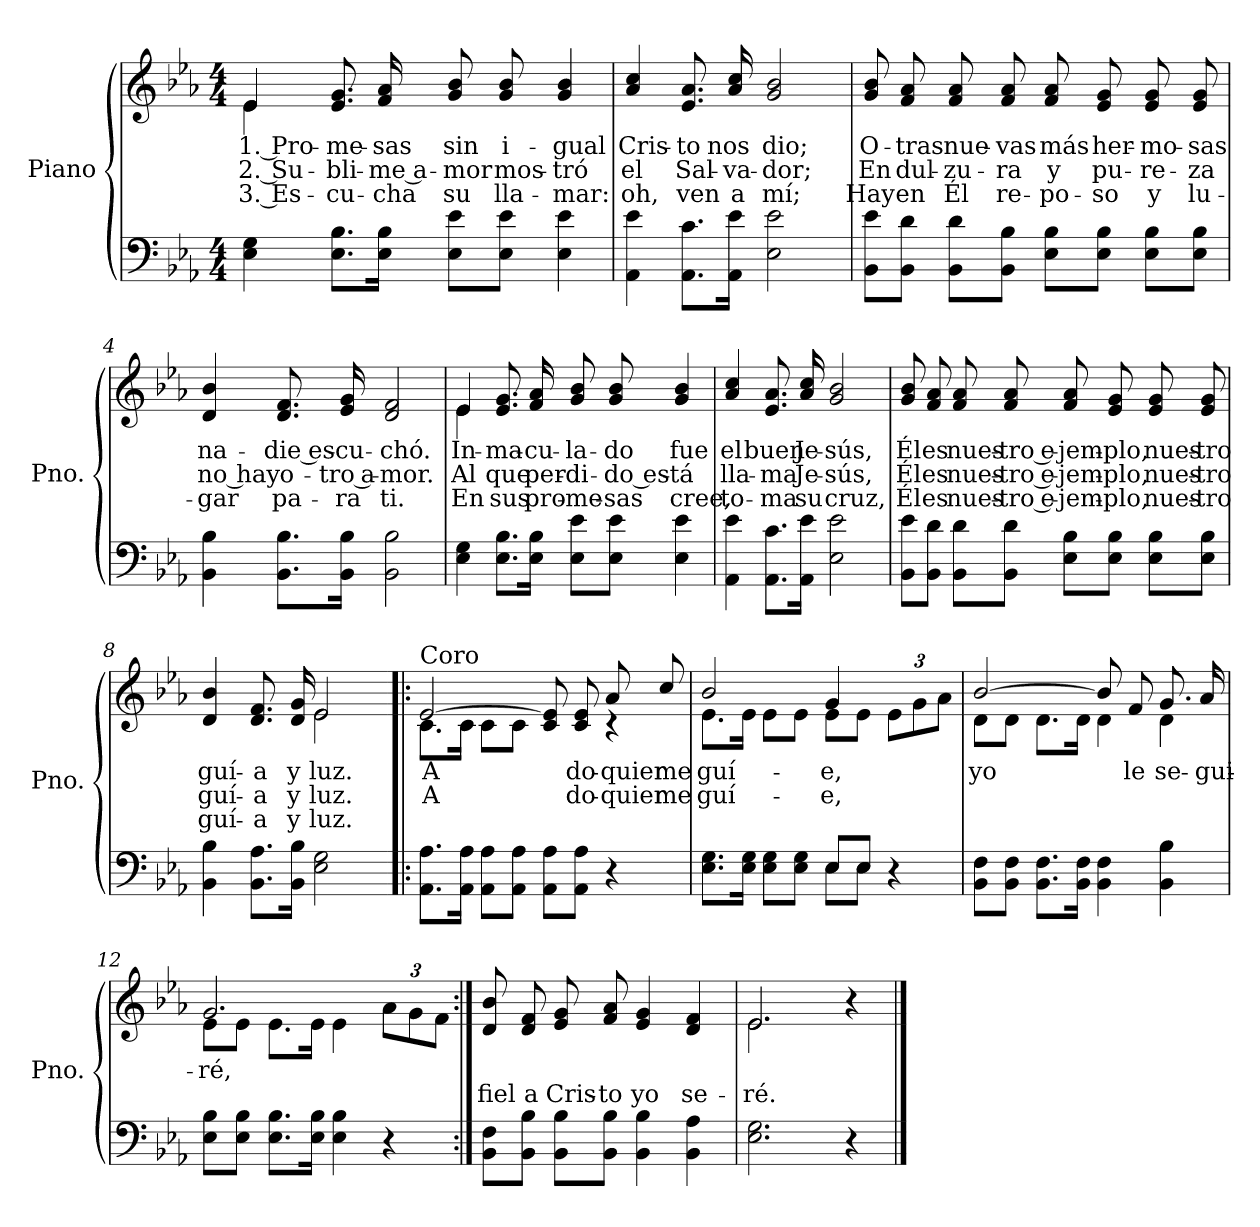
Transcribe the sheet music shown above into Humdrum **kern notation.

**kern	**kern	**text	**text	**text
*part1	*part1	*part1	*part1	*part1
*staff2	*staff1	*staff1	*staff1	*staff1
*I"Piano	*	*	*	*
*I'Pno.	*	*	*	*
*stria5	*stria5	*	*	*
*clefF4	*clefG2	*	*	*
*k[b-e-a-]	*k[b-e-a-]	*	*	*
*M4/4	*M4/4	*	*	*
=1	=1	=1	=1	=1
!	!	!LO:LY:b	!LO:LY:b	!LO:LY:b
*	*^	*	*	*
4E-\ 4G\	4e-/	4e-\	1. Pro-	2. Su-	3. Es-
!	!	!	!LO:LY:b	!LO:LY:b	!LO:LY:b
8.E-\ 8.B-\L	8.e-/ 8.g/	2.ryy	-me-	-bli-	-cu-
!	!	!	!LO:LY:b	!LO:LY:b	!LO:LY:b
16E-\ 16B-\Jk	16f/ 16a-/	.	-sas	-me a-	-cha
!	!	!	!LO:LY:b	!LO:LY:b	!LO:LY:b
8E-\ 8e-\L	8g/ 8b-/	.	sin	-mor	su
!	!	!	!LO:LY:b	!LO:LY:b	!LO:LY:b
8E-\ 8e-\J	8g/ 8b-/	.	i-	mos-	lla-
!	!	!	!LO:LY:b	!LO:LY:b	!LO:LY:b
4E-\ 4e-\	4g/ 4b-/	.	-gual	-tró	-mar:
*	*v	*v	*	*	*
=2	=2	=2	=2	=2
!	!	!LO:LY:b	!LO:LY:b	!LO:LY:b
4AA-\ 4e-\	4a-/ 4cc/	Cris-	el	oh,
!	!	!LO:LY:b	!LO:LY:b	!LO:LY:b
8.AA-\ 8.c\L	8.e-/ 8.a-/	-to	Sal-	ven
!	!	!LO:LY:b	!LO:LY:b	!LO:LY:b
16AA-\ 16e-\Jk	16a-/ 16cc/	nos	-va-	a
!	!	!LO:LY:b	!LO:LY:b	!LO:LY:b
2E-\ 2e-\	2g/ 2b-/	dio;	-dor;	mí;
!!LO:LB:g=z
=3	=3	=3	=3	=3
!	!	!LO:LY:b	!LO:LY:b	!LO:LY:b
8BB-\ 8e-\L	8g/ 8b-/	O-	En	Hay
!	!	!LO:LY:b	!LO:LY:b	!LO:LY:b
8BB-\ 8d\J	8f/ 8a-/	-tras	dul-	en
!	!	!LO:LY:b	!LO:LY:b	!LO:LY:b
8BB-\ 8d\L	8f/ 8a-/	nue-	-zu-	Él
!	!	!LO:LY:b	!LO:LY:b	!LO:LY:b
8BB-\ 8B-\J	8f/ 8a-/	-vas	-ra	re-
!	!	!LO:LY:b	!LO:LY:b	!LO:LY:b
8E-\ 8B-\L	8f/ 8a-/	más	y	-po-
!	!	!LO:LY:b	!LO:LY:b	!LO:LY:b
8E-\ 8B-\J	8e-/ 8g/	her-	pu-	-so
!	!	!LO:LY:b	!LO:LY:b	!LO:LY:b
8E-\ 8B-\L	8e-/ 8g/	-mo-	-re-	y
!	!	!LO:LY:b	!LO:LY:b	!LO:LY:b
8E-\ 8B-\J	8e-/ 8g/	-sas	-za	lu-
=4	=4	=4	=4	=4
!	!	!LO:LY:b	!LO:LY:b	!LO:LY:b
4BB-\ 4B-\	4d/ 4b-/	na-	no hay	-gar
!	!	!LO:LY:b	!LO:LY:b	!LO:LY:b
8.BB-\ 8.B-\L	8.d/ 8.f/	-die es-	o-	pa-
!	!	!LO:LY:b	!LO:LY:b	!LO:LY:b
16BB-\ 16B-\Jk	16e-/ 16g/	-cu-	-tro a-	-ra
!	!	!LO:LY:b	!LO:LY:b	!LO:LY:b
2BB-\ 2B-\	2d/ 2f/	-chó.	-mor.	ti.
!!LO:LB:g=z
=5	=5	=5	=5	=5
!	!	!LO:LY:b	!LO:LY:b	!LO:LY:b
*	*^	*	*	*
4E-\ 4G\	4e-/	4e-\	In-	Al	En
!	!	!	!LO:LY:b	!LO:LY:b	!LO:LY:b
8.E-\ 8.B-\L	8.e-/ 8.g/	2.ryy	-ma-	que	sus
!	!	!	!LO:LY:b	!LO:LY:b	!LO:LY:b
16E-\ 16B-\Jk	16f/ 16a-/	.	-cu-	per-	pro-
!	!	!	!LO:LY:b	!LO:LY:b	!LO:LY:b
8E-\ 8e-\L	8g/ 8b-/	.	-la-	-di-	-me-
!	!	!	!LO:LY:b	!LO:LY:b	!LO:LY:b
8E-\ 8e-\J	8g/ 8b-/	.	-do	-do es-	-sas
!	!	!	!LO:LY:b	!LO:LY:b	!LO:LY:b
4E-\ 4e-\	4g/ 4b-/	.	fue	-tá	cree,
*	*v	*v	*	*	*
=6	=6	=6	=6	=6
!	!	!LO:LY:b	!LO:LY:b	!LO:LY:b
4AA-\ 4e-\	4a-/ 4cc/	el	lla-	to-
!	!	!LO:LY:b	!LO:LY:b	!LO:LY:b
8.AA-\ 8.c\L	8.e-/ 8.a-/	buen	-ma	-ma
!	!	!LO:LY:b	!LO:LY:b	!LO:LY:b
16AA-\ 16e-\Jk	16a-/ 16cc/	Je-	Je-	su
!	!	!LO:LY:b	!LO:LY:b	!LO:LY:b
2E-\ 2e-\	2g/ 2b-/	-sús,	-sús,	cruz,
!!LO:LB:g=z
=7	=7	=7	=7	=7
!	!	!LO:LY:b	!LO:LY:b	!LO:LY:b
8BB-\ 8e-\L	8g/ 8b-/	Él	Él	Él
!	!	!LO:LY:b	!LO:LY:b	!LO:LY:b
8BB-\ 8d\J	8f/ 8a-/	es	es	es
!	!	!LO:LY:b	!LO:LY:b	!LO:LY:b
8BB-\ 8d\L	8f/ 8a-/	nues-	nues-	nues-
!	!	!LO:LY:b	!LO:LY:b	!LO:LY:b
8BB-\ 8d\J	8f/ 8a-/	-tro e-	-tro e-	-tro e-
!	!	!LO:LY:b	!LO:LY:b	!LO:LY:b
8E-\ 8B-\L	8f/ 8a-/	-jem-	-jem-	-jem-
!	!	!LO:LY:b	!LO:LY:b	!LO:LY:b
8E-\ 8B-\J	8e-/ 8g/	-plo,	-plo,	-plo,
!	!	!LO:LY:b	!LO:LY:b	!LO:LY:b
8E-\ 8B-\L	8e-/ 8g/	nues-	nues-	nues-
!	!	!LO:LY:b	!LO:LY:b	!LO:LY:b
8E-\ 8B-\J	8e-/ 8g/	-tro	-tro	-tro
=8	=8	=8	=8	=8
!	!	!LO:LY:b	!LO:LY:b	!LO:LY:b
*	*^	*	*	*
4BB-\ 4B-\	4d/ 4b-/	2ryy	guí-	guí-	guí-
!	!	!	!LO:LY:b	!LO:LY:b	!LO:LY:b
8.BB-\ 8.A-\L	8.d/ 8.f/	.	-a	-a	-a
!	!	!	!LO:LY:b	!LO:LY:b	!LO:LY:b
16BB-\ 16B-\Jk	16d/ 16g/	.	y	y	y
!	!	!	!LO:LY:b	!LO:LY:b	!LO:LY:b
2E-\ 2G\	2e-/	2e-\	luz.	luz.	luz.
!!LO:PB:g=z	!!
=9!|:	=9!|:	=9!|:	=9!|:	=9!|:	=9!|:
!	!LO:TX:a:t=Coro	!	!	!	!
!	!	!	!LO:LY:b	!LO:LY:b	!
8.AA-\ 8.A-\L	[2e-/	8.c\L	A	A	.
16AA-\ 16A-\Jk	.	16c\Jk	.	.	.
8AA-\ 8A-\L	.	8c\L	.	.	.
8AA-\ 8A-\J	.	8c\J	.	.	.
8AA-\ 8A-\L	8c/ 8e-/]	4ryy	.	.	.
!	!	!	!LO:LY:b	!LO:LY:b	!
8AA-\ 8A-\J	8c/ 8e-/	.	do-	do-	.
!	!	!	!LO:LY:b	!LO:LY:b	!
4r	8a-/	4r	-quier	-quier	.
!	!	!	!LO:LY:b	!LO:LY:b	!
.	8cc/	.	me	me	.
=10	=10	=10	=10	=10	=10
*^	*	*	*	*	*
!	!	!	!	!LO:LY:b	!LO:LY:b	!
8.E-\ 8.G\L	2ryy	2b-/	8.e-\L	guí-	guí-	.
16E-\ 16G\Jk	.	.	16e-\Jk	.	.	.
8E-\ 8G\L	.	.	8e-\L	.	.	.
8E-\ 8G\J	.	.	8e-\J	.	.	.
!	!	!	!	!LO:LY:b	!LO:LY:b	!
8E-/L	8E-\L	4g/	8e-\L	-e,	-e,	.
8E-/J	8E-\J	.	8e-\J	.	.	.
*	*	*Xbrackettup	*	*	*	*
4r	4ryy	12e-\L	4ryy	.	.	.
.	.	12g\	.	.	.	.
.	.	12a-\J	.	.	.	.
*v	*v	*	*	*	*	*
!!LO:LB:g=z	!!
=11	=11	=11	=11	=11	=11
!	!	!	!LO:LY:b	!	!
8BB-\ 8F\L	[2b-/	8d\L	yo	.	.
8BB-\ 8F\J	.	8d\J	.	.	.
8.BB-\ 8.F\L	.	8.d\L	.	.	.
16BB-\ 16F\Jk	.	16d\Jk	.	.	.
4BB-\ 4F\	8b-/]	4d\	.	.	.
!	!	!	!LO:LY:b	!	!
.	8f/	.	le	.	.
!	!	!	!LO:LY:b	!	!
4BB-\ 4B-\	8.g/	4d\	se-	.	.
!	!	!	!LO:LY:b	!	!
.	16a-/	.	-gui-	.	.
=12	=12	=12	=12	=12	=12
!	!	!	!LO:LY:b	!	!
8E-\ 8B-\L	2.g/	8e-\L	-ré,	.	.
8E-\ 8B-\J	.	8e-\J	.	.	.
8.E-\ 8.B-\L	.	8.e-\L	.	.	.
16E-\ 16B-\Jk	.	16e-\Jk	.	.	.
4E-\ 4B-\	.	4e-\	.	.	.
4r	12a-\L	4ryy	.	.	.
.	12g\	.	.	.	.
.	12f\J	.	.	.	.
*	*v	*v	*	*	*
!!LO:LB:g=z
=13:|!	=13:|!	=13:|!	=13:|!	=13:|!
!	!	!	!LO:LY:b	!
8BB-\ 8F\L	8d/ 8b-/	.	fiel	.
!	!	!	!LO:LY:b	!
8BB-\ 8B-\J	8d/ 8f/	.	a	.
!	!	!	!LO:LY:b	!
8BB-\ 8B-\L	8e-/ 8g/	.	Cris-	.
!	!	!	!LO:LY:b	!
8BB-\ 8B-\J	8f/ 8a-/	.	-to	.
!	!	!	!LO:LY:b	!
4BB-\ 4B-\	4e-/ 4g/	.	yo	.
!	!	!	!LO:LY:b	!
4BB-\ 4A-\	4d/ 4f/	.	se-	.
=14	=14	=14	=14	=14
!	!	!	!LO:LY:b	!
*	*^	*	*	*
2.E-\ 2.G\	2.e-/	2.e-\	.	-ré.	.
4r	4r	4ryy	.	.	.
*	*v	*v	*	*	*
==	==	==	==	==
*-	*-	*-	*-	*-
